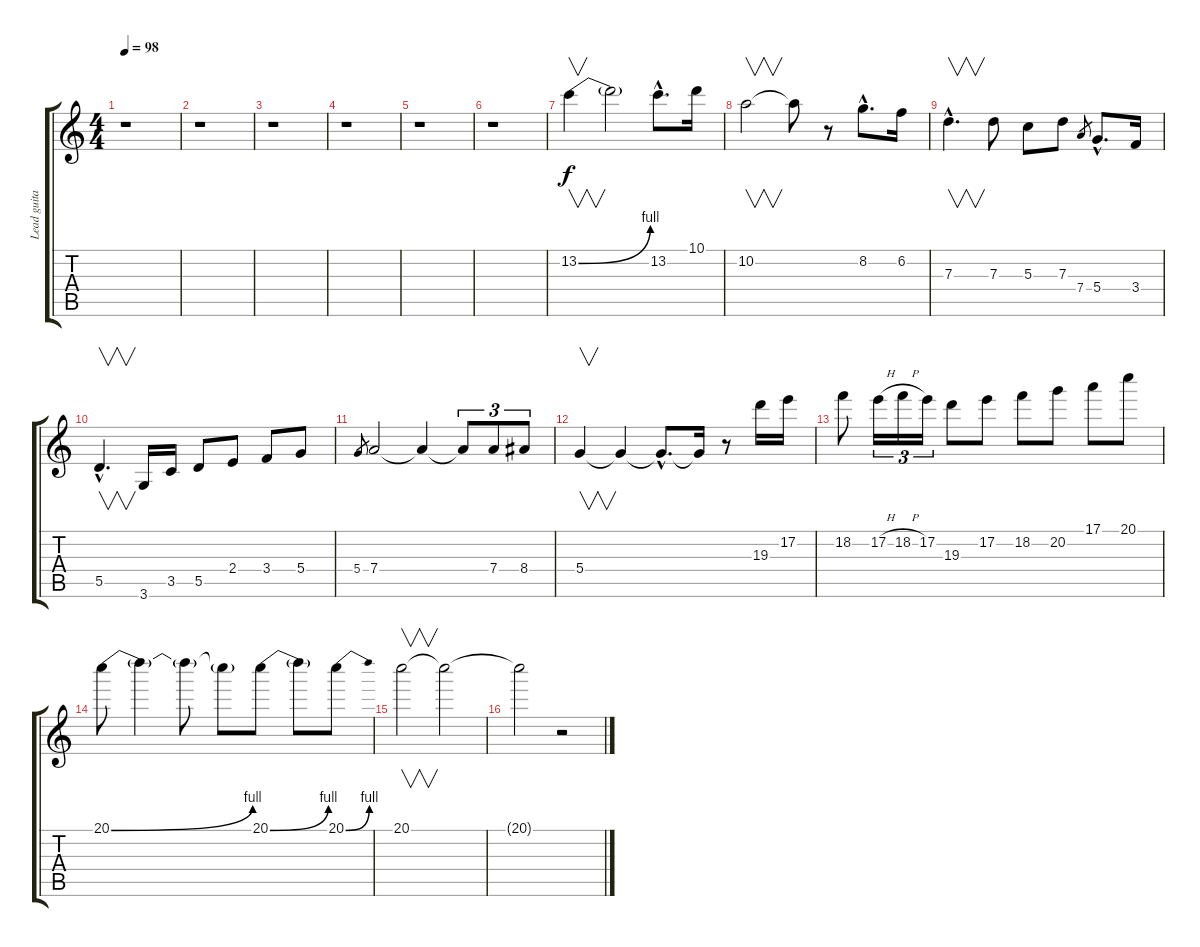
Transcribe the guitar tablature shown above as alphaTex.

\track ("Lead guitar" "Lead guita") {instrument distortionguitar}
\staff {score tabs}
\tuning (E4 B3 G3 D3 A2 E2) {hide}
\ts (4 4)
\tempo 98
\clef g2
\ks c
r.1{dy f} |
r.1 |
r.1 |
r.1 |
r.1 |
r.1 |
13.2{be (bend 0 0 60 4)}.4{v} 13.2{t}.2 13.2{hac}.8{d} 10.1.16 |
10.2.2{v} 10.2{t}.8 r.8 8.2{hac}.8{d} 6.2.16 |
7.3{hac}.4{v d} 7.3.8 5.3.8 7.3.8 7.4.8{gr} 5.4{hac}.8{d} 3.4.16 |
5.5{hac}.4{v d} 3.6.16 3.5.16 5.5.8 2.4.8 3.4.8 5.4.8 |
5.4.8{gr} 7.4.2 7.4{t}.4 7.4{t}.8{tu (3 2)} 7.4.8{tu (3 2)} 8.4.8{tu (3 2)} |
5.4.4{v} 5.4{t}.4 5.4{hac t}.8{d} 5.4{t}.16 r.8 19.3.16 17.2.16 |
18.2.8 17.2{h}.16{tu (3 2)} 18.2{h}.16{tu (3 2)} 17.2.16{tu (3 2)} 19.3.8 17.2.8 18.2.8 20.2.8 17.1.8 20.1.8 |
20.1{be (bend 0 0 60 4)}.8 20.1{t}.4 20.1{t}.8 20.1{t}.8 20.1{be (bend 0 0 60 4)}.8 20.1{t}.8 20.1{be (bend 0 0 60 4)}.8 |
20.1.2{v} 20.1{t}.2 |
20.1{t}.2 r.2
